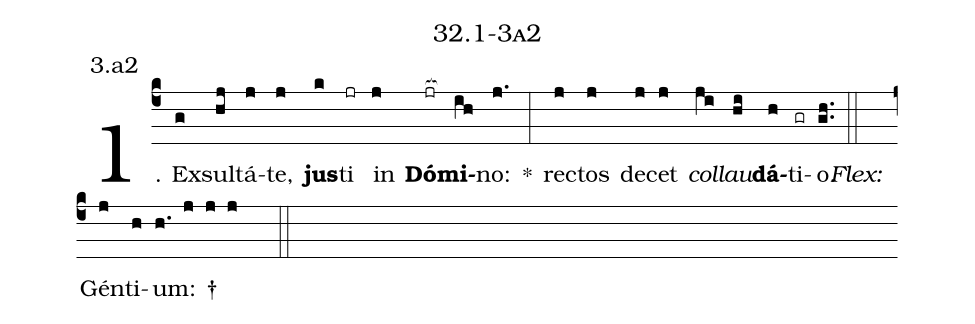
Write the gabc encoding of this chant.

name: 32.1-3a2;
annotation: 3.a2;
%%
(c4)1. Ex(g)sul(hj)tá(j)te,(j) <b>jus</b>(k)ti(jr) in(j) <b>Dó</b>(jr[ocb:1{])<b>mi</b>(ih[ocb:0}])no:(j.) *(:) rec(j)tos(j) de(j)cet(j) <i>col</i>(ji)<i>lau</i>(hi)<b>dá</b>(h)ti(gr)o.(gh..) (::)
<i>Flex:</i>()  Gén(j)ti(h)um: †(h. j j j  ::)
